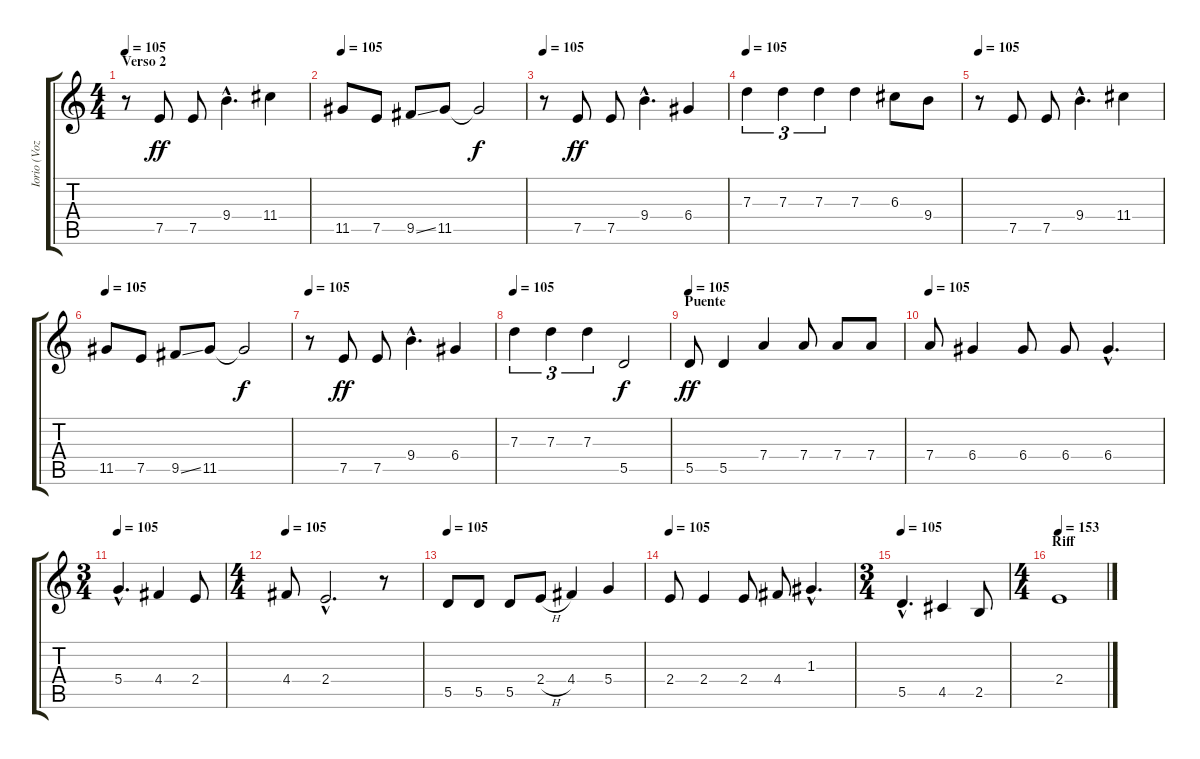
\track ("Iorio (Voz)" "Iorio (Voz") {instrument contrabass}
\staff {score tabs}
\tuning (E4 B3 G3 D3 A2 E2) {hide}
\ts (4 4)
\section ("" "Verso 2")
\tempo 105
\clef g2
\ks c
r.8{dy ff} 7.5.8 7.5.8 9.4{hac}.4{d} 11.4.4 |
\tempo 105
11.5.8 7.5.8 9.5{ss}.8 11.5.8 11.5{t}.2{dy f} |
\tempo 105
r.8 7.5.8{dy ff} 7.5.8 9.4{hac}.4{d} 6.4.4 |
\tempo 105
7.3.4{tu (3 2)} 7.3.4{tu (3 2)} 7.3.4{tu (3 2)} 7.3.4 6.3.8 9.4.8 |
\tempo 105
r.8 7.5.8 7.5.8 9.4{hac}.4{d} 11.4.4 |
\tempo 105
11.5.8 7.5.8 9.5{ss}.8 11.5.8 11.5{t}.2{dy f} |
\tempo 105
r.8 7.5.8{dy ff} 7.5.8 9.4{hac}.4{d} 6.4.4 |
\tempo 105
7.3.4{tu (3 2)} 7.3.4{tu (3 2)} 7.3.4{tu (3 2)} 5.5.2{dy f} |
\section ("" "Puente")
\tempo 105
5.5.8{dy ff} 5.5.4 7.4.4 7.4.8 7.4.8 7.4.8 |
\tempo 105
7.4.8 6.4.4 6.4.8 6.4.8 6.4{hac}.4{d} |
\ts (3 4)
\tempo 105
5.4{hac}.4{d} 4.4.4 2.4.8 |
\ts (4 4)
\tempo 105
4.4.8 2.4{hac}.2{d} r.8 |
\tempo 105
5.5.8 5.5.8 5.5.8 2.4{h}.8 4.4.4 5.4.4 |
\tempo 105
2.4.8 2.4.4 2.4.8 4.4.8 1.3{hac}.4{d} |
\ts (3 4)
\tempo 105
5.5{hac}.4{d} 4.5.4 2.5.8 |
\ts (4 4)
\section ("" "Riff")
\tempo 153
2.4.1
